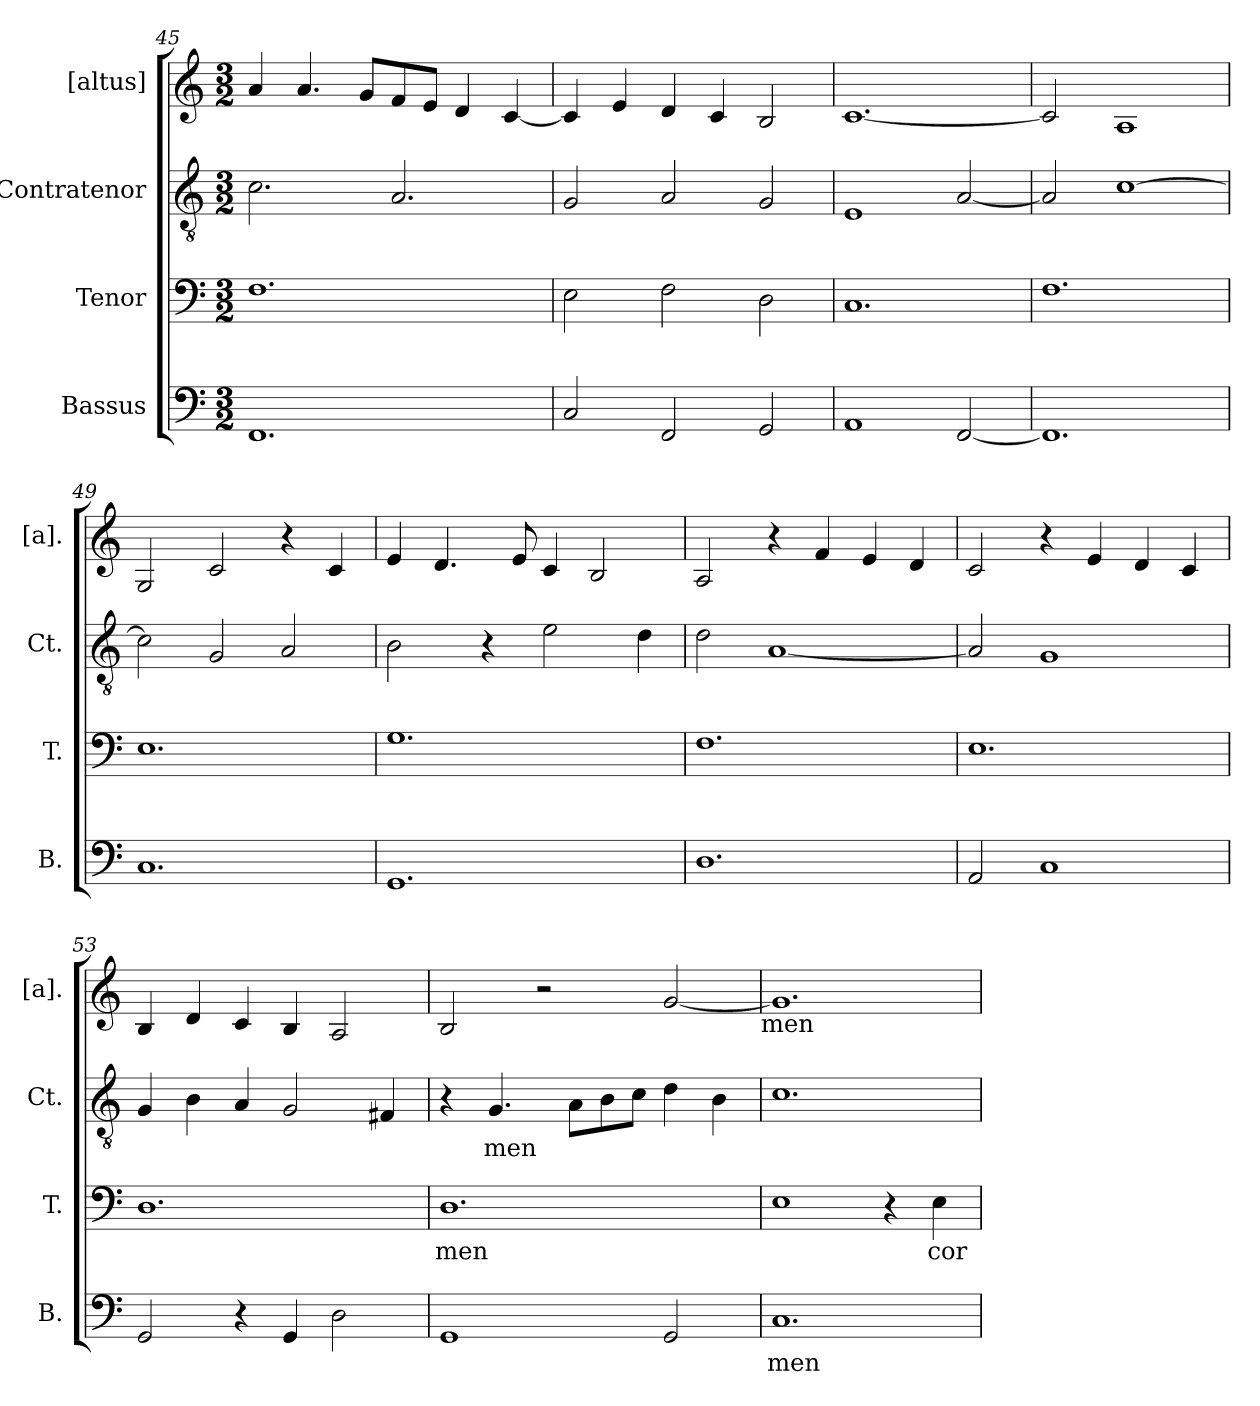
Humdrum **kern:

**kern	**text	**kern	**text	**kern	**text	**kern
*part4	*part4	*part3	*part3	*part2	*part2	*part1
*staff4	*staff4	*staff3	*staff3	*staff2	*staff2	*staff1
*I"Bassus	*	*I"Tenor	*	*I"Contratenor	*	*I"[altus]
*I'B.	*	*I'T.	*	*I'Ct.	*	*I'[a].
*clefF4	*	*clefF4	*	*clefGv2	*	*clefG2
*k[]	*	*k[]	*	*k[]	*	*k[]
*C:	*	*C:	*	*C:	*	*C:
*M3/2	*	*M3/2	*	*M3/2	*	*M3/2
=45	=45	=45	=45	=45	=45	=45
1.FF	.	1.F	.	2.c\	.	4a/
.	.	.	.	.	.	4.a/
.	.	.	.	.	.	8g/L
.	.	.	.	2.A/	.	8f/
.	.	.	.	.	.	8e/J
.	.	.	.	.	.	4d/
.	.	.	.	.	.	[<4c/
=46	=46	=46	=46	=46	=46	=46
2C/	.	2E\	.	2G/	.	4c/]
.	.	.	.	.	.	4e/
2FF/	.	2F\	.	2A/	.	4d/
.	.	.	.	.	.	4c/
2GG/	.	2D\	.	2G/	.	2B/
=47	=47	=47	=47	=47	=47	=47
1AA	.	1.C	.	1E	.	[<1.c
[<2FF/	.	.	.	[<2A/	.	.
=48	=48	=48	=48	=48	=48	=48
1.FF]	.	1.F	.	2A/]	.	2c/]
.	.	.	.	[>1c	.	1A
=49	=49	=49	=49	=49	=49	=49
1.C	.	1.E	.	2c\]	.	2G/
.	.	.	.	2G/	.	2c/
.	.	.	.	2A/	.	4r
.	.	.	.	.	.	4c/
=50	=50	=50	=50	=50	=50	=50
1.GG	.	1.G	.	2B\	.	4e/
.	.	.	.	.	.	4.d/
.	.	.	.	4r	.	.
.	.	.	.	.	.	8e/
.	.	.	.	2e\	.	4c/
.	.	.	.	.	.	2B/
.	.	.	.	4d\	.	.
!!LO:PB:g=z
=51	=51	=51	=51	=51	=51	=51
1.D	.	1.F	.	2d\	.	2A/
.	.	.	.	[<1A	.	4r
.	.	.	.	.	.	4f/
.	.	.	.	.	.	4e/
.	.	.	.	.	.	4d/
=52	=52	=52	=52	=52	=52	=52
2AA/	.	1.E	.	2A/]	.	2c/
1C	.	.	.	1G	.	4r
.	.	.	.	.	.	4e/
.	.	.	.	.	.	4d/
.	.	.	.	.	.	4c/
=53	=53	=53	=53	=53	=53	=53
2GG/	.	1.D	.	4G/	.	4B/
.	.	.	.	4B\	.	4d/
4r	.	.	.	4A/	.	4c/
4GG/	.	.	.	2G/	.	4B/
2D\	.	.	.	.	.	2A/
.	.	.	.	4F#/	.	.
=54	=54	=54	=54	=54	=54	=54
!	!	!	!LO:LY:b	!	!	!
1GG	.	1.D	-men	4r	.	2B/
!	!	!	!	!	!LO:LY:b	!
.	.	.	.	4.G/	-men	.
.	.	.	.	.	.	2r
.	.	.	.	8A\L	.	.
.	.	.	.	8B\	.	.
.	.	.	.	8c\J	.	.
2GG/	.	.	.	4d\	.	[<2g/
.	.	.	.	4B\	.	.
!	!	!	!	!	!	!LO:TX:b:t=men
=55	=55	=55	=55	=55	=55	=55
!	!LO:LY:b	!	!	!	!	!
1.C	-men	1E	.	1.c	.	1.g]
.	.	4r	.	.	.	.
!	!	!	!LO:LY:b	!	!	!
.	.	4E\	cor-	.	.	.
=	=	=	=	=	=	=
*-	*-	*-	*-	*-	*-	*-
